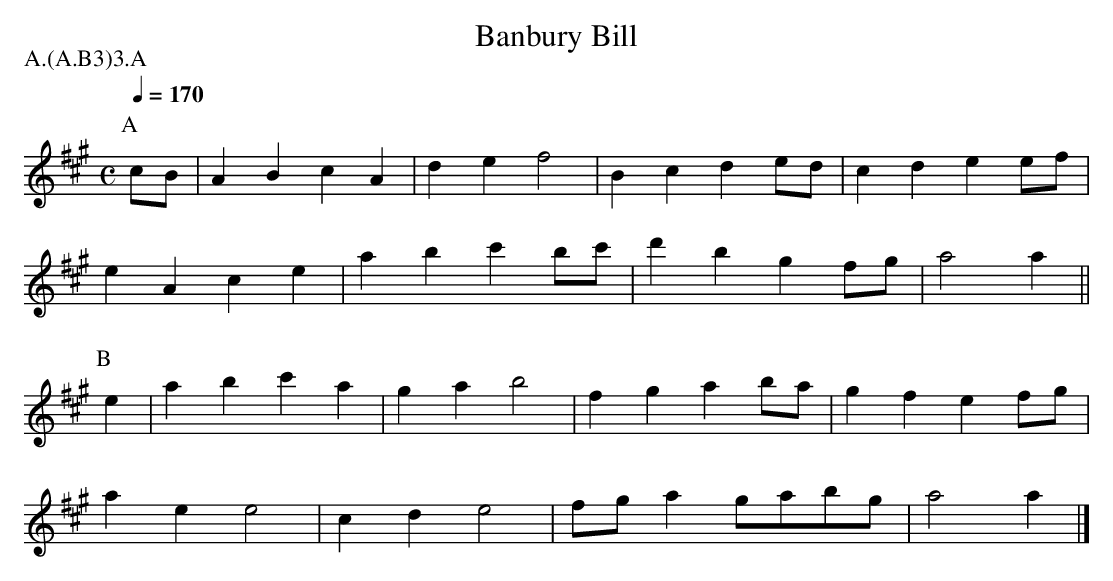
X:1
T:Banbury Bill
M:C
L:1/4
Q:1/4=170
P:A.(A.B3)3.A
K:Amaj
P:A
c/2B/2 | AB cA | de f2 | Bc de/2d/2 | cd e e/2f/2 |
eA ce | ab c' b/2c'/2 | d'b gf/2g/2 | a2 a ||
P:B
e | ab c'a | ga b2 | fg ab/2a/2 | gf e f/2g/2 |
ae e2 | cd e2 | f/2g/2 a g/2a/2b/2g/2 | a2 a |]
